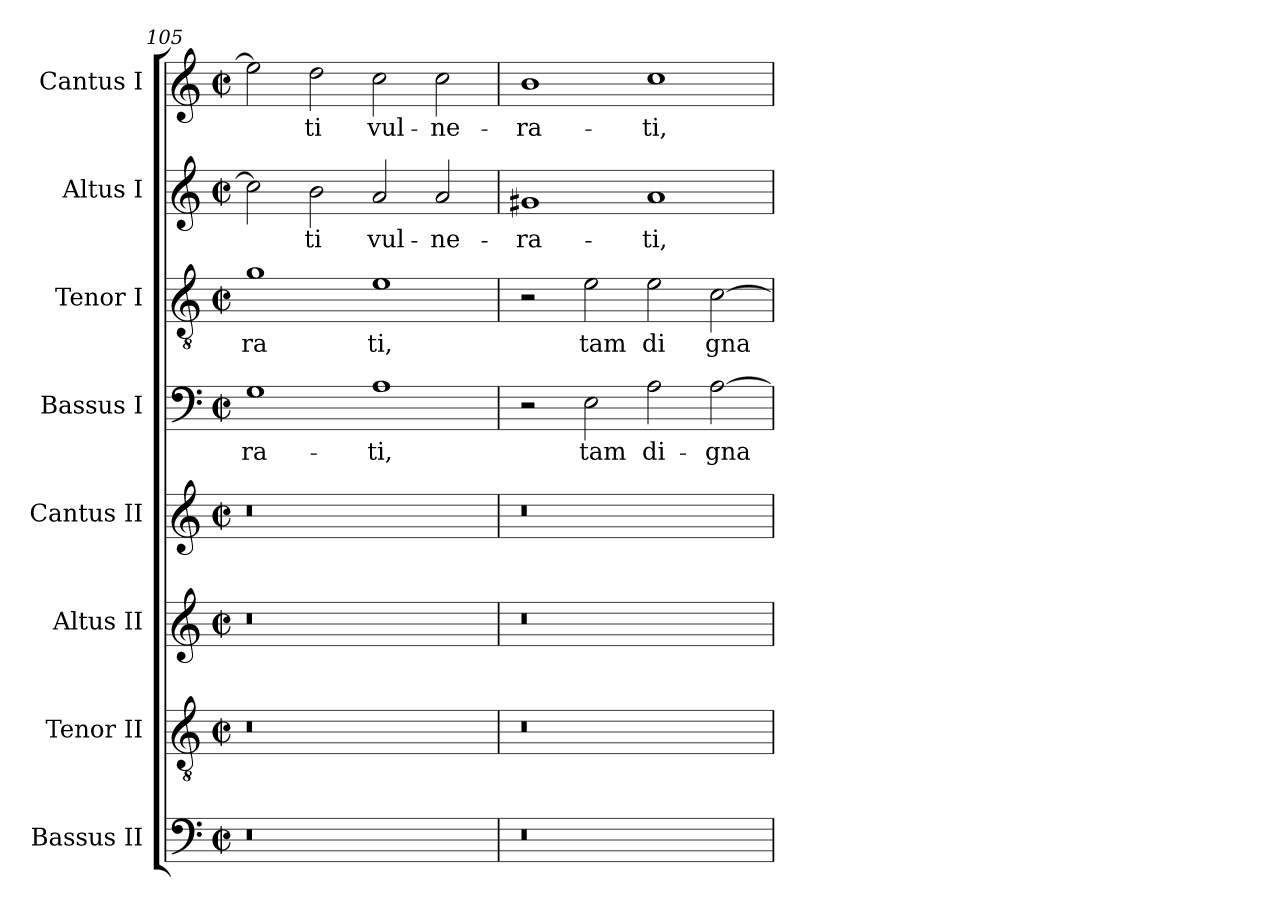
**kern	**kern	**kern	**kern	**kern	**text	**kern	**text	**kern	**text	**kern	**text
*part8	*part7	*part6	*part5	*part4	*part4	*part3	*part3	*part2	*part2	*part1	*part1
*staff8	*staff7	*staff6	*staff5	*staff4	*staff4	*staff3	*staff3	*staff2	*staff2	*staff1	*staff1
*I"Bassus II	*I"Tenor II	*I"Altus II	*I"Cantus II	*I"Bassus I	*	*I"Tenor I	*	*I"Altus I	*	*I"Cantus I	*
!!LO:LB:g=z
*clefF4	*clefGv2	*clefG2	*clefG2	*clefF4	*	*clefGv2	*	*clefG2	*	*clefG2	*
*k[]	*	*	*	*	*	*	*	*	*	*	*
*C:	*	*	*	*	*	*	*	*	*	*	*
*M2/2	*M2/2	*M2/2	*M2/2	*M2/2	*	*M2/2	*	*M2/2	*	*M2/2	*
*met(c|)	*met(c|)	*met(c|)	*met(c|)	*met(c|)	*	*met(c|)	*	*met(c|)	*	*met(c|)	*
=105	=105	=105	=105	=105	=105	=105	=105	=105	=105	=105	=105
!	!	!	!	!	!LO:LY:b:cj	!	!LO:LY:b:cj	!	!	!	!
0r	0r	0r	0r	1G	-ra-	1g	ra	2cc\]	.	2ee\]	.
!	!	!	!	!	!	!	!	!	!LO:LY:b:cj	!	!LO:LY:b:cj
.	.	.	.	.	.	.	.	2b\	ti	2dd\	-ti
!	!	!	!	!	!LO:LY:b:cj	!	!LO:LY:b:cj	!	!LO:LY:b:cj	!	!LO:LY:b:cj
.	.	.	.	1A	-ti,	1e	ti,	2a/	vul-	2cc\	vul-
!	!	!	!	!	!	!	!	!	!LO:LY:b:cj	!	!LO:LY:b:cj
.	.	.	.	.	.	.	.	2a/	-ne-	2cc\	-ne-
=106	=106	=106	=106	=106	=106	=106	=106	=106	=106	=106	=106
!	!	!	!	!	!	!	!	!	!LO:LY:b:cj	!	!LO:LY:b:cj
0r	0r	0r	0r	2r	.	2r	.	1g#X	-ra-	1b	-ra-
!	!	!	!	!	!LO:LY:b:cj	!	!LO:LY:b:cj	!	!	!	!
.	.	.	.	2E\	tam	2e\	tam	.	.	.	.
!	!	!	!	!	!LO:LY:b:cj	!	!LO:LY:b:cj	!	!LO:LY:b:cj	!	!LO:LY:b:cj
.	.	.	.	2A\	di-	2e\	di	1a	-ti,	1cc	-ti,
!	!	!	!	!	!LO:LY:b	!	!LO:LY:b	!	!	!	!
.	.	.	.	[>2A\	-gna-	[>2c\	gna	.	.	.	.
=	=	=	=	=	=	=	=	=	=	=	=
*-	*-	*-	*-	*-	*-	*-	*-	*-	*-	*-	*-
